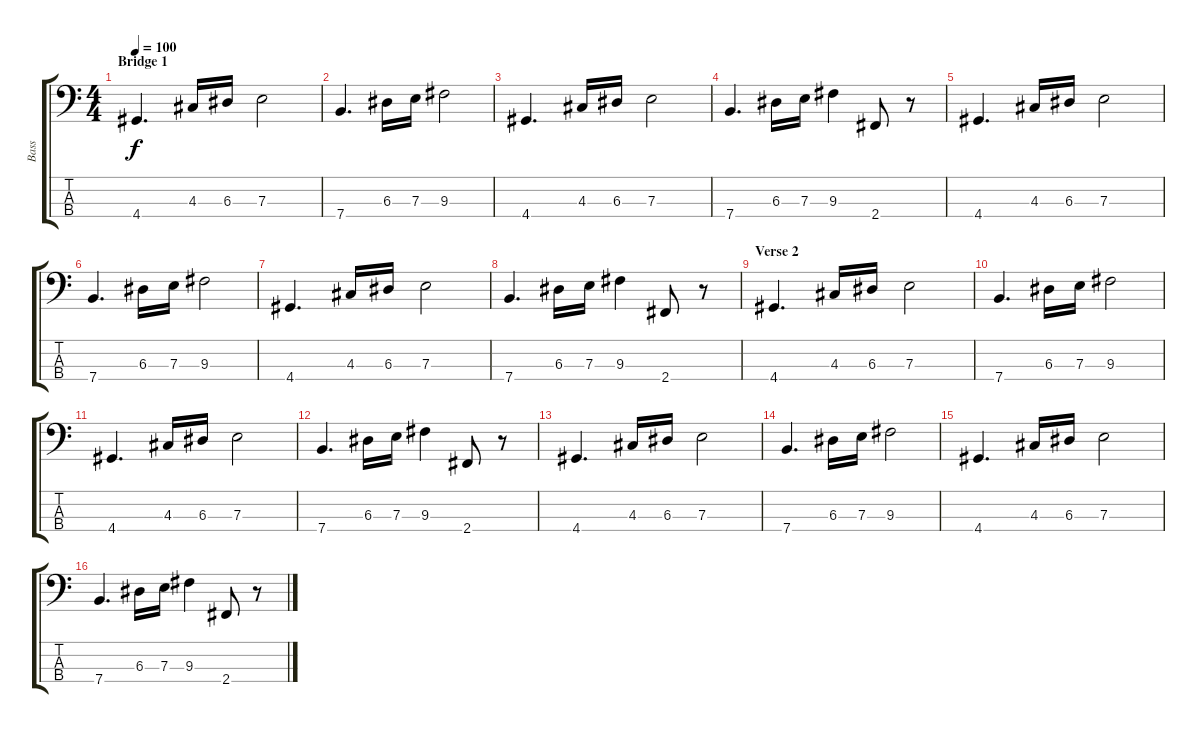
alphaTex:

\track ("Bass" "Bass") {instrument electricbassfinger}
\staff {score tabs}
\tuning (G2 D2 A1 E1) {hide}
\ts (4 4)
\section ("" "Bridge 1")
\tempo 100
\clef f4
\ks c
4.4.4{d dy f} 4.3.16 6.3.16 7.3.2 |
7.4.4{d} 6.3.16 7.3.16 9.3.2 |
4.4.4{d} 4.3.16 6.3.16 7.3.2 |
7.4.4{d} 6.3.16 7.3.16 9.3.4 2.4.8 r.8 |
4.4.4{d} 4.3.16 6.3.16 7.3.2 |
7.4.4{d} 6.3.16 7.3.16 9.3.2 |
4.4.4{d} 4.3.16 6.3.16 7.3.2 |
7.4.4{d} 6.3.16 7.3.16 9.3.4 2.4.8 r.8 |
\section ("" "Verse 2")
4.4.4{d} 4.3.16 6.3.16 7.3.2 |
7.4.4{d} 6.3.16 7.3.16 9.3.2 |
4.4.4{d} 4.3.16 6.3.16 7.3.2 |
7.4.4{d} 6.3.16 7.3.16 9.3.4 2.4.8 r.8 |
4.4.4{d} 4.3.16 6.3.16 7.3.2 |
7.4.4{d} 6.3.16 7.3.16 9.3.2 |
4.4.4{d} 4.3.16 6.3.16 7.3.2 |
7.4.4{d} 6.3.16 7.3.16 9.3.4 2.4.8 r.8
